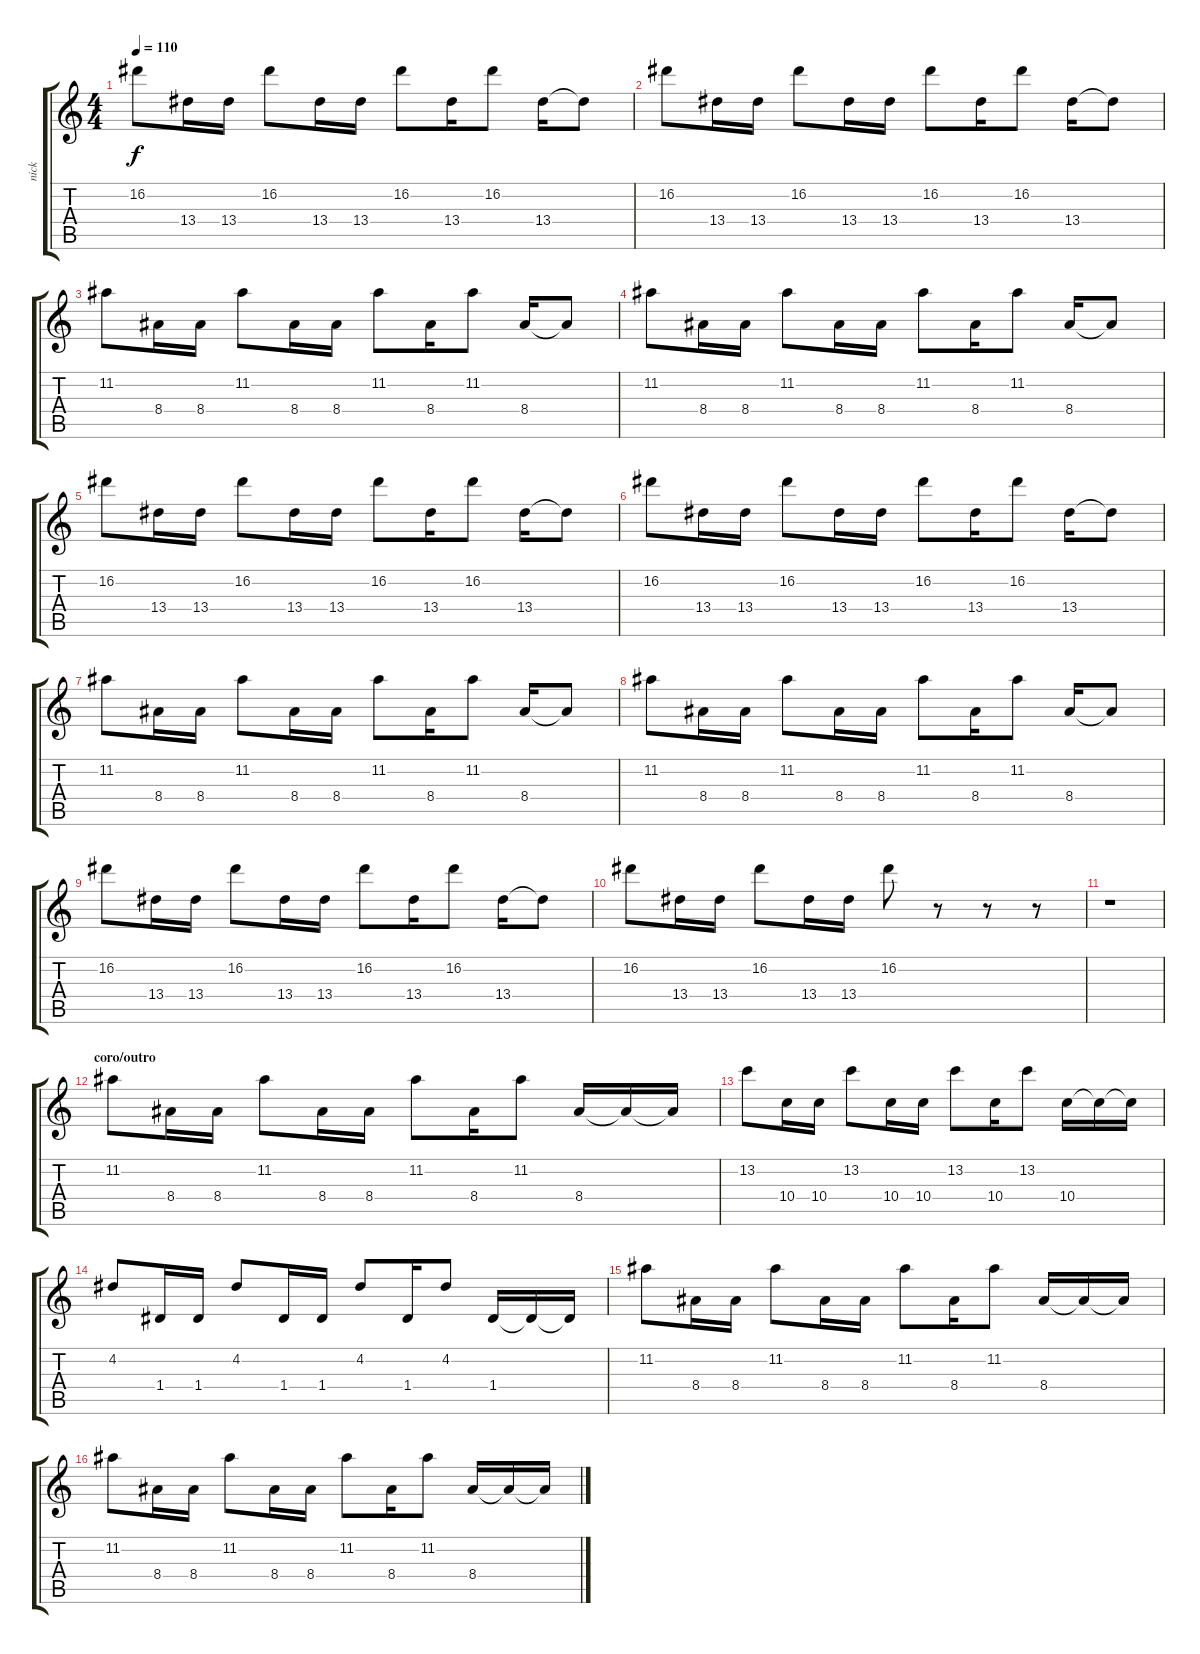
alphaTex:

\track ("nick" "nick") {instrument distortionguitar}
\staff {score tabs}
\tuning (E4 B3 G3 D3 A2 E2) {hide}
\ts (4 4)
\tempo 110
\clef g2
\ks c
16.2.8{dy f} 13.4.16 13.4.16 16.2.8 13.4.16 13.4.16 16.2.8 13.4.16 16.2.8 13.4.16 13.4{t}.8 |
16.2.8 13.4.16 13.4.16 16.2.8 13.4.16 13.4.16 16.2.8 13.4.16 16.2.8 13.4.16 13.4{t}.8 |
11.2.8 8.4.16 8.4.16 11.2.8 8.4.16 8.4.16 11.2.8 8.4.16 11.2.8 8.4.16 8.4{t}.8 |
11.2.8 8.4.16 8.4.16 11.2.8 8.4.16 8.4.16 11.2.8 8.4.16 11.2.8 8.4.16 8.4{t}.8 |
16.2.8 13.4.16 13.4.16 16.2.8 13.4.16 13.4.16 16.2.8 13.4.16 16.2.8 13.4.16 13.4{t}.8 |
16.2.8 13.4.16 13.4.16 16.2.8 13.4.16 13.4.16 16.2.8 13.4.16 16.2.8 13.4.16 13.4{t}.8 |
11.2.8 8.4.16 8.4.16 11.2.8 8.4.16 8.4.16 11.2.8 8.4.16 11.2.8 8.4.16 8.4{t}.8 |
11.2.8 8.4.16 8.4.16 11.2.8 8.4.16 8.4.16 11.2.8 8.4.16 11.2.8 8.4.16 8.4{t}.8 |
16.2.8 13.4.16 13.4.16 16.2.8 13.4.16 13.4.16 16.2.8 13.4.16 16.2.8 13.4.16 13.4{t}.8 |
16.2.8 13.4.16 13.4.16 16.2.8 13.4.16 13.4.16 16.2.8 r.8 r.8 r.8 |
r.1 |
\section ("" "coro/outro")
11.2.8 8.4.16 8.4.16 11.2.8 8.4.16 8.4.16 11.2.8 8.4.16 11.2.8 8.4.16 8.4{t}.16 8.4{t}.16 |
13.2.8 10.4.16 10.4.16 13.2.8 10.4.16 10.4.16 13.2.8 10.4.16 13.2.8 10.4.16 10.4{t}.16 10.4{t}.16 |
4.2.8 1.4.16 1.4.16 4.2.8 1.4.16 1.4.16 4.2.8 1.4.16 4.2.8 1.4.16 1.4{t}.16 1.4{t}.16 |
11.2.8 8.4.16 8.4.16 11.2.8 8.4.16 8.4.16 11.2.8 8.4.16 11.2.8 8.4.16 8.4{t}.16 8.4{t}.16 |
11.2.8 8.4.16 8.4.16 11.2.8 8.4.16 8.4.16 11.2.8 8.4.16 11.2.8 8.4.16 8.4{t}.16 8.4{t}.16
